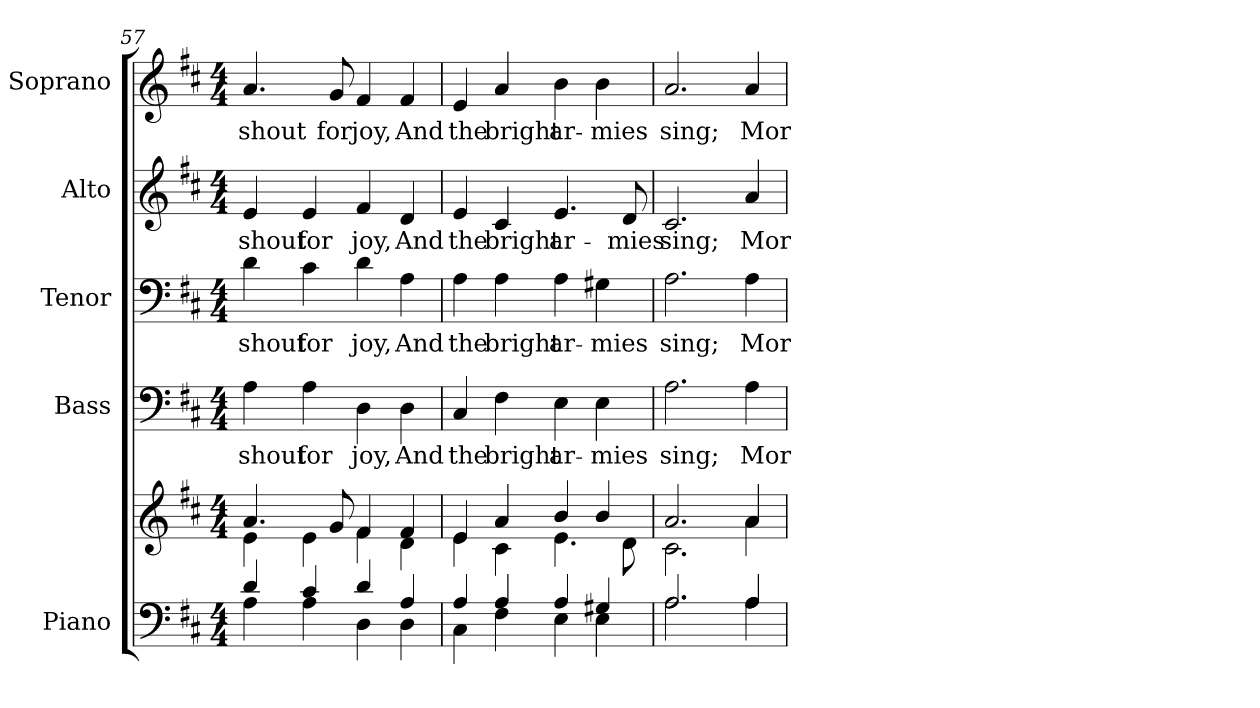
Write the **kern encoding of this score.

**kern	**kern	**kern	**text	**kern	**text	**kern	**text	**kern	**text
*part5	*part5	*part4	*part4	*part3	*part3	*part2	*part2	*part1	*part1
*staff6	*staff5	*staff4	*staff4	*staff3	*staff3	*staff2	*staff2	*staff1	*staff1
*I"Piano	*	*I"Bass	*	*I"Tenor	*	*I"Alto	*	*I"Soprano	*
*I'Pno.	*	*I'B.	*	*I'T.	*	*I'A.	*	*I'S.	*
!!LO:PB:g=z
*clefF4	*clefG2	*clefF4	*	*clefF4	*	*clefG2	*	*clefG2	*
*k[f#c#]	*k[f#c#]	*k[f#c#]	*	*k[f#c#]	*	*k[f#c#]	*	*k[f#c#]	*
*D:	*D:	*D:	*	*D:	*	*D:	*	*D:	*
*M4/4	*M4/4	*M4/4	*	*M4/4	*	*M4/4	*	*M4/4	*
=57	=57	=57	=57	=57	=57	=57	=57	=57	=57
*^	*^	*	*	*	*	*	*	*	*
!	!	!	!	!	!LO:LY:b:color=#000000	!	!	!	!	!	!
!	!	!	!	!	!	!	!LO:LY:b:color=#000000	!	!	!	!
!	!	!	!	!	!	!	!	!	!LO:LY:b:color=#000000	!	!
!	!	!	!	!	!	!	!	!	!	!	!LO:LY:b:color=#000000
4di/	4Ai\	4.ai/	4ei\	4Ai\	shout	4di\	shout	4ei/	shout	4.ai/	shout
!	!	!	!	!	!LO:LY:b:color=#000000	!	!	!	!	!	!
!	!	!	!	!	!	!	!LO:LY:b:color=#000000	!	!	!	!
!	!	!	!	!	!	!	!	!	!LO:LY:b:color=#000000	!	!
4c#i/	4Ai\	.	4ei\	4Ai\	for	4c#i\	for	4ei/	for	.	.
!	!	!	!	!	!	!	!	!	!	!	!LO:LY:b:color=#000000
.	.	8gi/	.	.	.	.	.	.	.	8gi/	for
!	!	!	!	!	!LO:LY:b:color=#000000	!	!	!	!	!	!
!	!	!	!	!	!	!	!LO:LY:b:color=#000000	!	!	!	!
!	!	!	!	!	!	!	!	!	!LO:LY:b:color=#000000	!	!
!	!	!	!	!	!	!	!	!	!	!	!LO:LY:b:color=#000000
4di/	4Di\	4f#i/	4f#i\	4Di\	joy,	4di\	joy,	4f#i/	joy,	4f#i/	joy,
!	!	!	!	!	!LO:LY:b:color=#000000	!	!	!	!	!	!
!	!	!	!	!	!	!	!LO:LY:b:color=#000000	!	!	!	!
!	!	!	!	!	!	!	!	!	!LO:LY:b:color=#000000	!	!
!	!	!	!	!	!	!	!	!	!	!	!LO:LY:b:color=#000000
4Ai/	4Di\	4f#i/	4di\	4Di\	And	4Ai\	And	4di/	And	4f#i/	And
=58	=58	=58	=58	=58	=58	=58	=58	=58	=58	=58	=58
!	!	!	!	!	!LO:LY:b:color=#000000	!	!	!	!	!	!
!	!	!	!	!	!	!	!LO:LY:b:color=#000000	!	!	!	!
!	!	!	!	!	!	!	!	!	!LO:LY:b:color=#000000	!	!
!	!	!	!	!	!	!	!	!	!	!	!LO:LY:b:color=#000000
4Ai/	4C#i\	4ei/	4ei\	4C#i/	the	4Ai\	the	4ei/	the	4ei/	the
!	!	!	!	!	!LO:LY:b:color=#000000	!	!	!	!	!	!
!	!	!	!	!	!	!	!LO:LY:b:color=#000000	!	!	!	!
!	!	!	!	!	!	!	!	!	!LO:LY:b:color=#000000	!	!
!	!	!	!	!	!	!	!	!	!	!	!LO:LY:b:color=#000000
4Ai/	4F#i\	4ai/	4c#i\	4F#i\	bright	4Ai\	bright	4c#i/	bright	4ai/	bright
!	!	!	!	!	!LO:LY:b:color=#000000	!	!	!	!	!	!
!	!	!	!	!	!	!	!LO:LY:b:color=#000000	!	!	!	!
!	!	!	!	!	!	!	!	!	!LO:LY:b:color=#000000	!	!
!	!	!	!	!	!	!	!	!	!	!	!LO:LY:b:color=#000000
4Ai/	4Ei\	4bi/	4.ei\	4Ei\	ar-	4Ai\	ar-	4.ei/	ar-	4bi\	ar-
!	!	!	!	!	!LO:LY:b:color=#000000	!	!	!	!	!	!
!	!	!	!	!	!	!	!LO:LY:b:color=#000000	!	!	!	!
!	!	!	!	!	!	!	!	!	!	!	!LO:LY:b:color=#000000
4G#Xi/	4Ei\	4bi/	.	4Ei\	-mies	4G#Xi\	-mies	.	.	4bi\	-mies
!	!	!	!	!	!	!	!	!	!LO:LY:b:color=#000000	!	!
.	.	.	8di\	.	.	.	.	8di/	-mies	.	.
!!LO:PB:g=z
=59	=59	=59	=59	=59	=59	=59	=59	=59	=59	=59	=59
!	!	!	!	!	!LO:LY:b:color=#000000	!	!	!	!	!	!
!	!	!	!	!	!	!	!LO:LY:b:color=#000000	!	!	!	!
!	!	!	!	!	!	!	!	!	!LO:LY:b:color=#000000	!	!
!	!	!	!	!	!	!	!	!	!	!	!LO:LY:b:color=#000000
2.Ai/	2.Ai\	2.ai/	2.c#i\	2.Ai\	sing;	2.Ai\	sing;	2.c#i/	sing;	2.ai/	sing;
!	!	!	!	!	!LO:LY:b:color=#000000	!	!	!	!	!	!
!	!	!	!	!	!	!	!LO:LY:b:color=#000000	!	!	!	!
!	!	!	!	!	!	!	!	!	!LO:LY:b:color=#000000	!	!
!	!	!	!	!	!	!	!	!	!	!	!LO:LY:b:color=#000000
4Ai/	4Ai\	4ai/	4ai\	4Ai\	Mor-	4Ai\	Mor-	4ai/	Mor-	4ai/	Mor-
*v	*v	*	*	*	*	*	*	*	*	*	*
*	*v	*v	*	*	*	*	*	*	*	*
=	=	=	=	=	=	=	=	=	=
*-	*-	*-	*-	*-	*-	*-	*-	*-	*-
